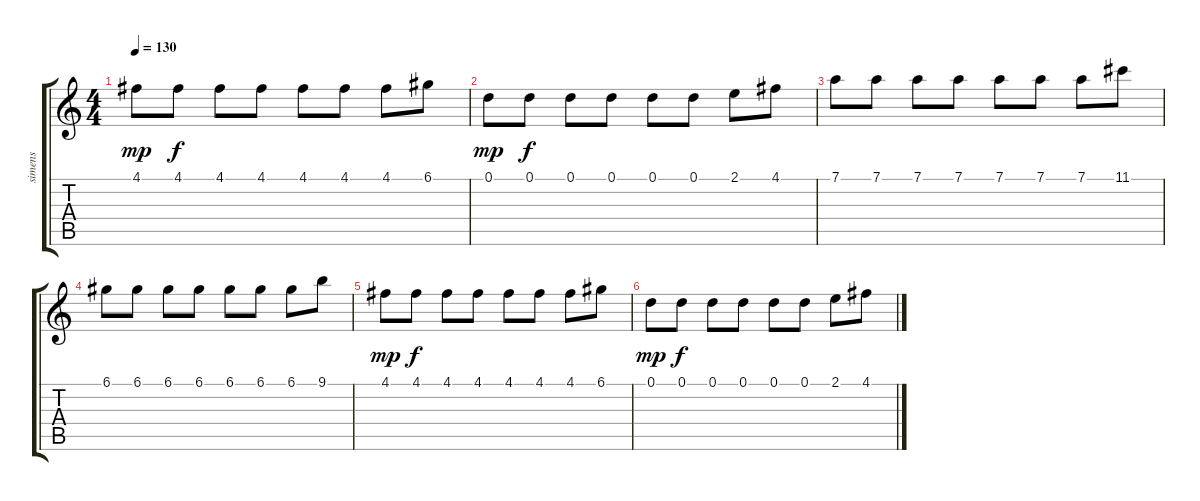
\track ("simens" "simens") {instrument electricguitarclean}
\staff {score tabs}
\tuning (D4 A3 F3 C3 G2 D2) {hide}
\ts (4 4)
\tempo 130
\clef g2
\ks c
4.1.8{dy mp} 4.1.8{dy f} 4.1.8 4.1.8 4.1.8 4.1.8 4.1.8 6.1.8 |
0.1.8{dy mp} 0.1.8{dy f} 0.1.8 0.1.8 0.1.8 0.1.8 2.1.8 4.1.8 |
7.1.8 7.1.8 7.1.8 7.1.8 7.1.8 7.1.8 7.1.8 11.1.8 |
6.1.8 6.1.8 6.1.8 6.1.8 6.1.8 6.1.8 6.1.8 9.1.8 |
4.1.8{dy mp} 4.1.8{dy f} 4.1.8 4.1.8 4.1.8 4.1.8 4.1.8 6.1.8 |
0.1.8{dy mp} 0.1.8{dy f} 0.1.8 0.1.8 0.1.8 0.1.8 2.1.8 4.1.8
